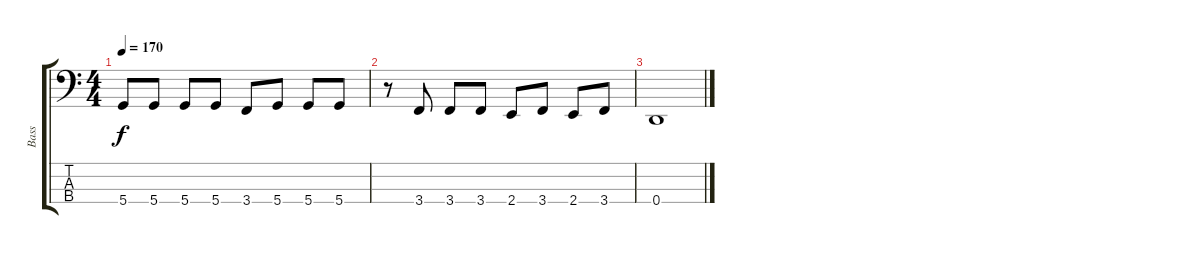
\track ("Bass" "Bass") {instrument electricbassfinger}
\staff {score tabs}
\tuning (F2 C2 G1 D1) {hide}
\ts (4 4)
\tempo 170
\clef f4
\ks c
5.4{t}.8{dy f} 5.4.8 5.4.8 5.4.8 3.4.8 5.4.8 5.4.8 5.4.8 |
r.8 3.4.8 3.4.8 3.4.8 2.4.8 3.4.8 2.4.8 3.4.8 |
0.4.1
